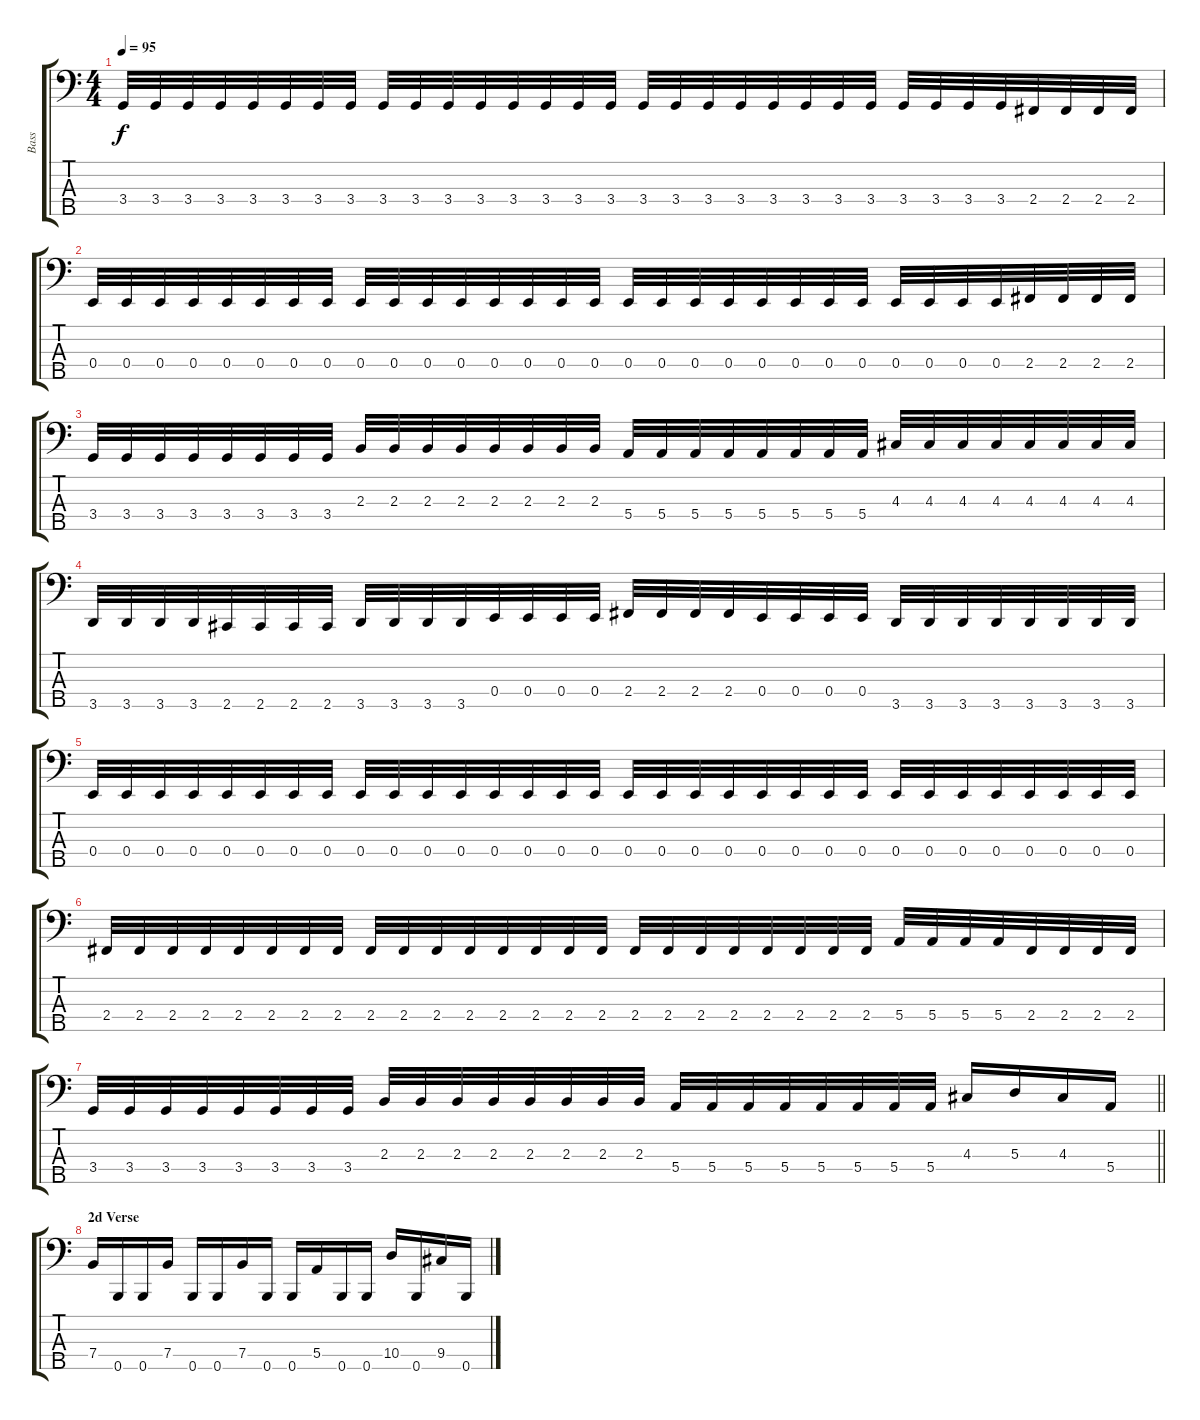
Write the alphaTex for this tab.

\track ("Bass" "Bass") {instrument electricbasspick}
\staff {score tabs}
\tuning (G2 D2 A1 E1 B0) {hide}
\ts (4 4)
\tempo 95
\clef f4
\ks c
3.4.32{dy f} 3.4.32 3.4.32 3.4.32 3.4.32 3.4.32 3.4.32 3.4.32 3.4.32 3.4.32 3.4.32 3.4.32 3.4.32 3.4.32 3.4.32 3.4.32 3.4.32 3.4.32 3.4.32 3.4.32 3.4.32 3.4.32 3.4.32 3.4.32 3.4.32 3.4.32 3.4.32 3.4.32 2.4.32 2.4.32 2.4.32 2.4.32 |
0.4.32 0.4.32 0.4.32 0.4.32 0.4.32 0.4.32 0.4.32 0.4.32 0.4.32 0.4.32 0.4.32 0.4.32 0.4.32 0.4.32 0.4.32 0.4.32 0.4.32 0.4.32 0.4.32 0.4.32 0.4.32 0.4.32 0.4.32 0.4.32 0.4.32 0.4.32 0.4.32 0.4.32 2.4.32 2.4.32 2.4.32 2.4.32 |
3.4.32 3.4.32 3.4.32 3.4.32 3.4.32 3.4.32 3.4.32 3.4.32 2.3.32 2.3.32 2.3.32 2.3.32 2.3.32 2.3.32 2.3.32 2.3.32 5.4.32 5.4.32 5.4.32 5.4.32 5.4.32 5.4.32 5.4.32 5.4.32 4.3.32 4.3.32 4.3.32 4.3.32 4.3.32 4.3.32 4.3.32 4.3.32 |
3.5.32 3.5.32 3.5.32 3.5.32 2.5.32 2.5.32 2.5.32 2.5.32 3.5.32 3.5.32 3.5.32 3.5.32 0.4.32 0.4.32 0.4.32 0.4.32 2.4.32 2.4.32 2.4.32 2.4.32 0.4.32 0.4.32 0.4.32 0.4.32 3.5.32 3.5.32 3.5.32 3.5.32 3.5.32 3.5.32 3.5.32 3.5.32 |
0.4.32 0.4.32 0.4.32 0.4.32 0.4.32 0.4.32 0.4.32 0.4.32 0.4.32 0.4.32 0.4.32 0.4.32 0.4.32 0.4.32 0.4.32 0.4.32 0.4.32 0.4.32 0.4.32 0.4.32 0.4.32 0.4.32 0.4.32 0.4.32 0.4.32 0.4.32 0.4.32 0.4.32 0.4.32 0.4.32 0.4.32 0.4.32 |
2.4.32 2.4.32 2.4.32 2.4.32 2.4.32 2.4.32 2.4.32 2.4.32 2.4.32 2.4.32 2.4.32 2.4.32 2.4.32 2.4.32 2.4.32 2.4.32 2.4.32 2.4.32 2.4.32 2.4.32 2.4.32 2.4.32 2.4.32 2.4.32 5.4.32 5.4.32 5.4.32 5.4.32 2.4.32 2.4.32 2.4.32 2.4.32 |
\barLineRight lightlight
3.4.32 3.4.32 3.4.32 3.4.32 3.4.32 3.4.32 3.4.32 3.4.32 2.3.32 2.3.32 2.3.32 2.3.32 2.3.32 2.3.32 2.3.32 2.3.32 5.4.32 5.4.32 5.4.32 5.4.32 5.4.32 5.4.32 5.4.32 5.4.32 4.3.16 5.3.16 4.3.16 5.4.16 |
\section ("" "2d Verse")
7.4.16 0.5.16 0.5.16 7.4.16 0.5.16 0.5.16 7.4.16 0.5.16 0.5.16 5.4.16 0.5.16 0.5.16 10.4.16 0.5.16 9.4.16 0.5.16
